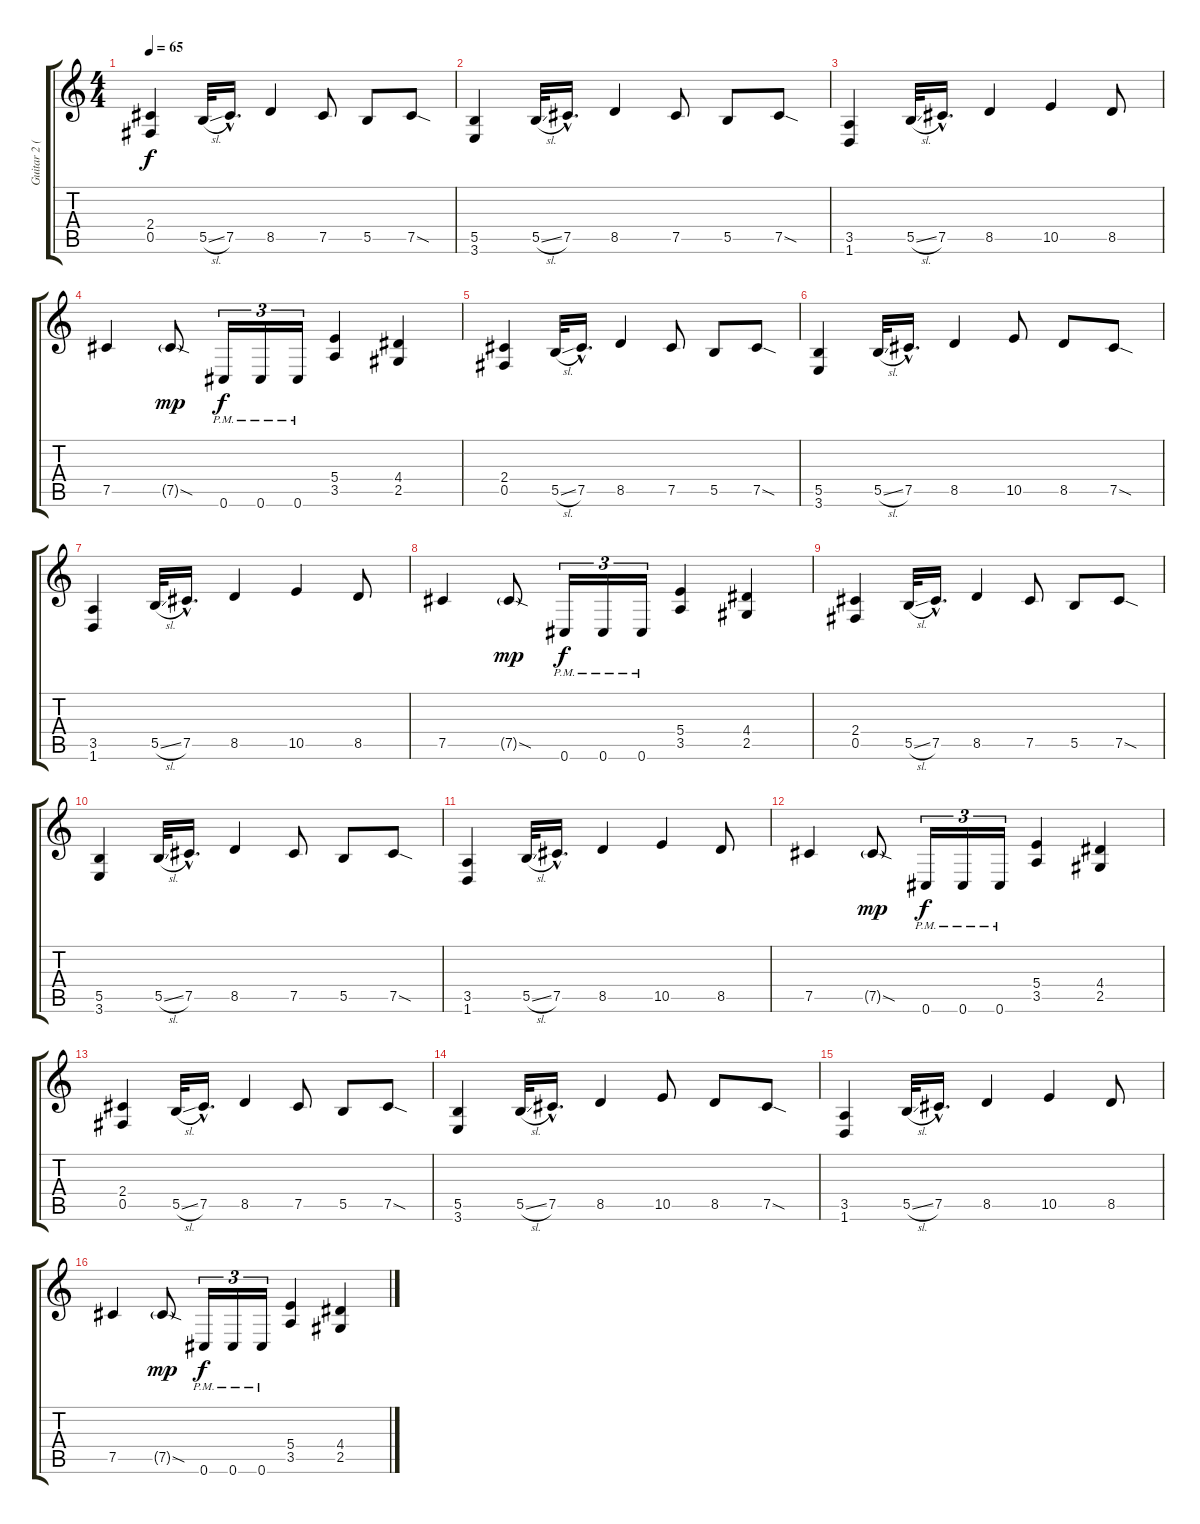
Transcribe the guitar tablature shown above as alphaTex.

\track ("Guitar 2 (Distortion)" "Guitar 2 (") {instrument distortionguitar}
\staff {score tabs}
\tuning (Db4 Ab3 E3 B2 Gb2 Db2) {hide}
\ts (4 4)
\tempo 65
\clef g2
\ks c
(2.4 0.5).4{dy f instrument distortionguitar} 5.5{sl}.32 7.5{hac}.16{d} 8.5.4 7.5.8 5.5.8 7.5{sod}.8 |
(5.5 3.6).4 5.5{sl}.32 7.5{hac}.16{d} 8.5.4 7.5.8 5.5.8 7.5{sod}.8 |
(3.5 1.6).4 5.5{sl}.32 7.5{hac}.16{d} 8.5.4 10.5.4 8.5.8 |
7.5.4 7.5{sod g}.8{dy mp} 0.6{pm}.16{tu (3 2) dy f} 0.6{pm}.16{tu (3 2)} 0.6{pm}.16{tu (3 2)} (5.4 3.5).4 (4.4 2.5).4 |
(2.4 0.5).4 5.5{sl}.32 7.5{hac}.16{d} 8.5.4 7.5.8 5.5.8 7.5{sod}.8 |
(5.5 3.6).4 5.5{sl}.32 7.5{hac}.16{d} 8.5.4 10.5.8 8.5.8 7.5{sod}.8 |
(3.5 1.6).4 5.5{sl}.32 7.5{hac}.16{d} 8.5.4 10.5.4 8.5.8 |
7.5.4 7.5{sod g}.8{dy mp} 0.6{pm}.16{tu (3 2) dy f} 0.6{pm}.16{tu (3 2)} 0.6{pm}.16{tu (3 2)} (5.4 3.5).4 (4.4 2.5).4 |
(2.4 0.5).4 5.5{sl}.32 7.5{hac}.16{d} 8.5.4 7.5.8 5.5.8 7.5{sod}.8 |
(5.5 3.6).4 5.5{sl}.32 7.5{hac}.16{d} 8.5.4 7.5.8 5.5.8 7.5{sod}.8 |
(3.5 1.6).4 5.5{sl}.32 7.5{hac}.16{d} 8.5.4 10.5.4 8.5.8 |
7.5.4 7.5{sod g}.8{dy mp} 0.6{pm}.16{tu (3 2) dy f} 0.6{pm}.16{tu (3 2)} 0.6{pm}.16{tu (3 2)} (5.4 3.5).4 (4.4 2.5).4 |
(2.4 0.5).4 5.5{sl}.32 7.5{hac}.16{d} 8.5.4 7.5.8 5.5.8 7.5{sod}.8 |
(5.5 3.6).4 5.5{sl}.32 7.5{hac}.16{d} 8.5.4 10.5.8 8.5.8 7.5{sod}.8 |
(3.5 1.6).4 5.5{sl}.32 7.5{hac}.16{d} 8.5.4 10.5.4 8.5.8 |
7.5.4 7.5{sod g}.8{dy mp} 0.6{pm}.16{tu (3 2) dy f} 0.6{pm}.16{tu (3 2)} 0.6{pm}.16{tu (3 2)} (5.4 3.5).4 (4.4 2.5).4
